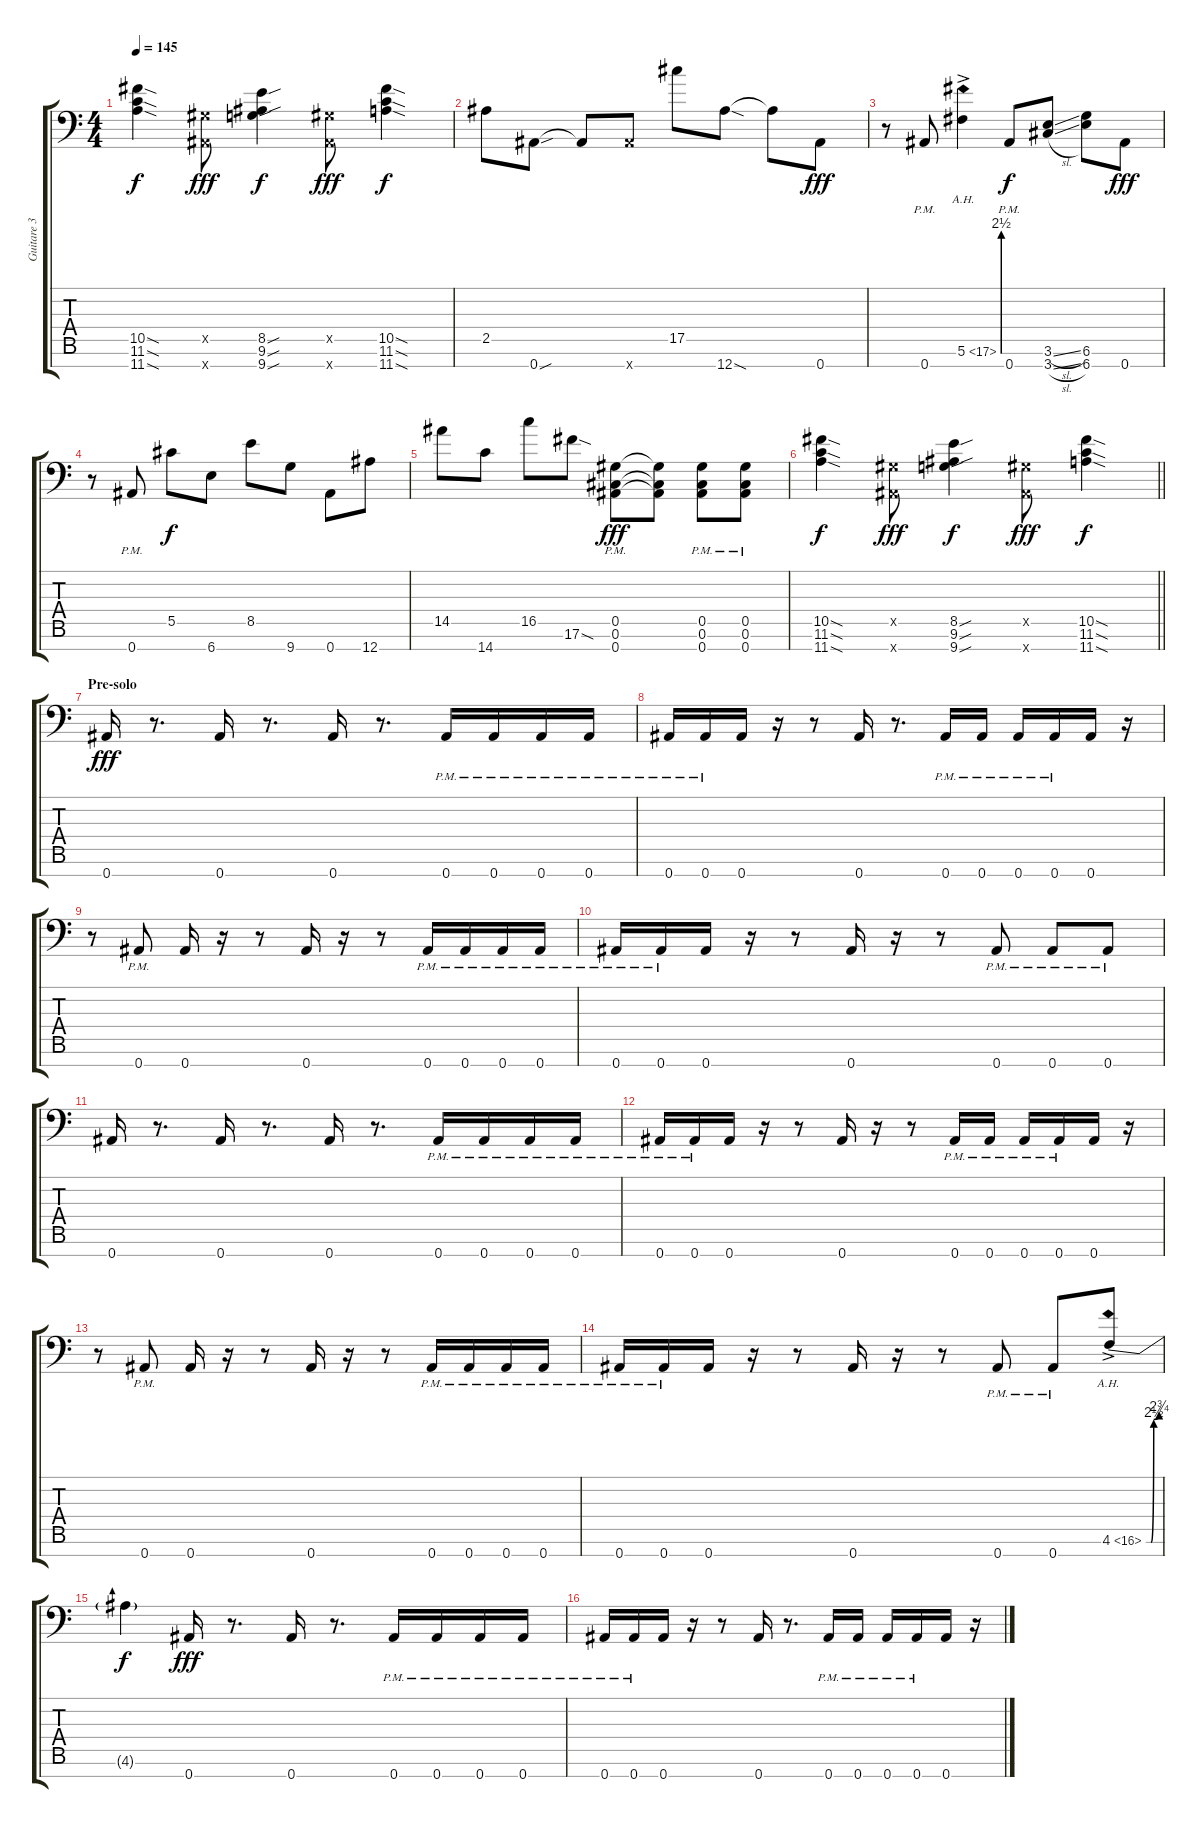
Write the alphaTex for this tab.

\track ("Guitare 3 (Jake)" "Guitare 3 ") {instrument distortionguitar}
\staff {score tabs}
\tuning (Eb4 Bb3 Gb3 Db3 Ab2 Db2 Bb1) {hide}
\ts (4 4)
\tempo 145
\clef f4
\ks c
(10.5{sod} 11.6{sod} 11.7{sod}).4{dy f} (0.5{x} 0.7{x}).8{dy fff} (8.5{sou} 9.6{sou} 9.7{sou}).4{dy f} (0.5{x} 0.7{x}).8{dy fff} (10.5{sod} 11.6{sod} 11.7{sod}).4{dy f} |
2.5.8 0.7{sou}.8 0.7{t}.8 0.7{x}.8 17.5.8 12.7{sod}.8 12.7{t}.8 0.7.8{dy fff} |
r.8 0.7{pm}.8 5.6{be (custom 0 0 27 0 40 10 60 10) ah 12 ac}.4 0.7{pm}.8{dy f} (3.6{sl} 3.7{sl}).8 (6.6 6.7).8 0.7.8{dy fff} |
r.8 0.7{pm}.8 5.5.8{dy f} 6.7.8 8.5.8 9.7.8 0.7.8 12.7.8 |
14.5.8 14.7.8 16.5.8 17.6{sod}.8 (0.5{pm} 0.6{pm} 0.7{pm}).8{dy fff} (0.5{t} 0.6{t} 0.7{t}).8 (0.5{pm} 0.6{pm} 0.7{pm}).8 (0.5{pm} 0.6{pm} 0.7{pm}).8 |
\barLineRight lightlight
(10.5{sod} 11.6{sod} 11.7{sod}).4{dy f} (0.5{x} 0.7{x}).8{dy fff} (8.5{sou} 9.6{sou} 9.7{sou}).4{dy f} (0.5{x} 0.7{x}).8{dy fff} (10.5{sod} 11.6{sod} 11.7{sod}).4{dy f} |
\section ("" "Pre-solo")
0.7.16{dy fff volume 10} r.8{d} 0.7.16 r.8{d} 0.7.16 r.8{d} 0.7{pm}.16 0.7{pm}.16 0.7{pm}.16 0.7{pm}.16 |
0.7{pm}.16 0.7{pm}.16 0.7.16 r.16 r.8 0.7.16 r.8{d} 0.7{pm}.16 0.7{pm}.16 0.7{pm}.16 0.7{pm}.16 0.7.16 r.16 |
r.8 0.7{pm}.8 0.7.16 r.16 r.8 0.7.16 r.16 r.8 0.7{pm}.16 0.7{pm}.16 0.7{pm}.16 0.7{pm}.16 |
0.7{pm}.16 0.7{pm}.16 0.7.16 r.16 r.8 0.7.16 r.16 r.8 0.7{pm}.8 0.7{pm}.8 0.7{pm}.8 |
0.7.16 r.8{d} 0.7.16 r.8{d} 0.7.16 r.8{d} 0.7{pm}.16 0.7{pm}.16 0.7{pm}.16 0.7{pm}.16 |
0.7{pm}.16 0.7{pm}.16 0.7.16 r.16 r.8 0.7.16 r.16 r.8 0.7{pm}.16 0.7{pm}.16 0.7{pm}.16 0.7{pm}.16 0.7.16 r.16 |
r.8 0.7{pm}.8 0.7.16 r.16 r.8 0.7.16 r.16 r.8 0.7{pm}.16 0.7{pm}.16 0.7{pm}.16 0.7{pm}.16 |
0.7{pm}.16 0.7{pm}.16 0.7.16 r.16 r.8 0.7.16 r.16 r.8 0.7{pm}.8 0.7{pm}.8 4.6{be (custom 0 0 22 0 35 10 60 11) ah 12 ac}.8 |
4.6{t}.4{dy f} 0.7.16{dy fff} r.8{d} 0.7.16 r.8{d} 0.7{pm}.16 0.7{pm}.16 0.7{pm}.16 0.7{pm}.16 |
0.7{pm}.16 0.7{pm}.16 0.7.16 r.16 r.8 0.7.16 r.8{d} 0.7{pm}.16 0.7{pm}.16 0.7{pm}.16 0.7{pm}.16 0.7.16 r.16
